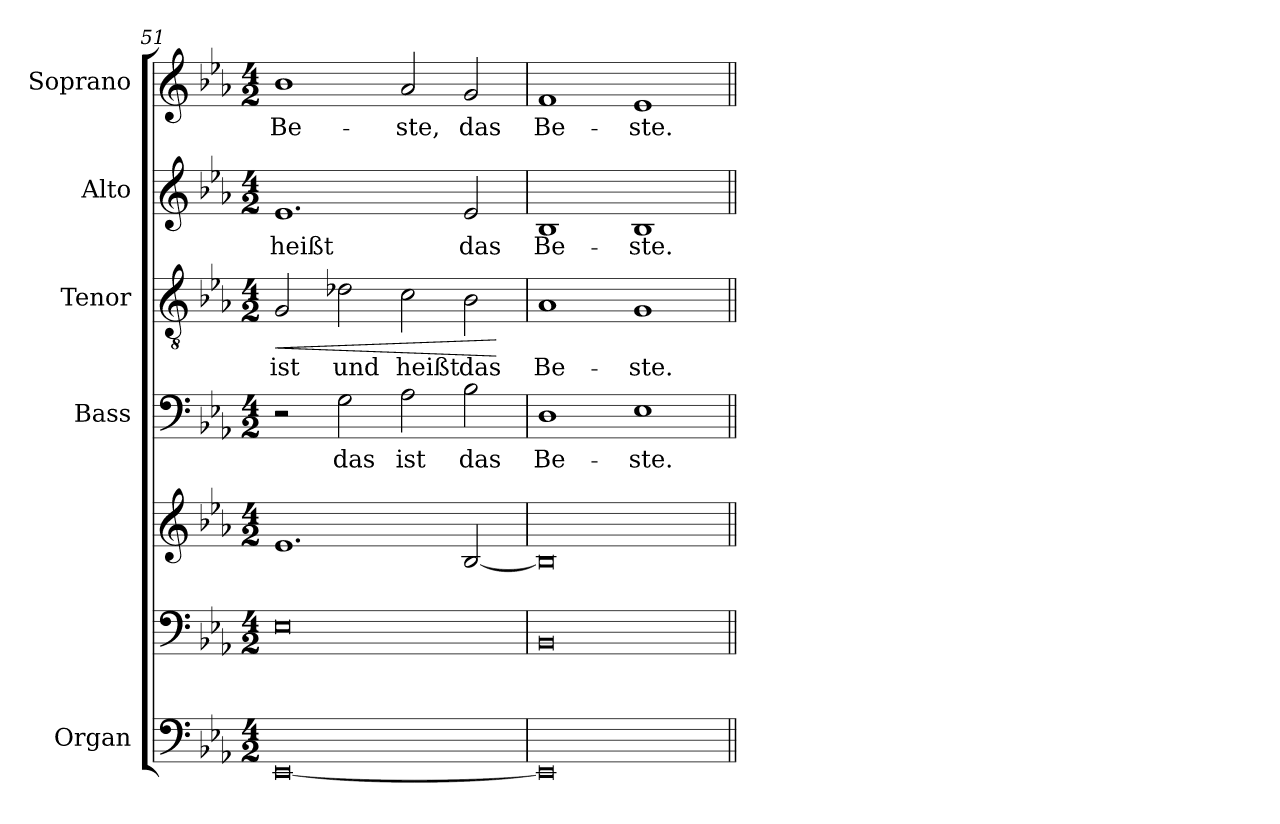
**kern	**kern	**kern	**kern	**text	**kern	**text	**dynam	**kern	**text	**kern	**text
*part5	*part5	*part5	*part4	*part4	*part3	*part3	*part3	*part2	*part2	*part1	*part1
*staff7	*staff6	*staff5	*staff4	*staff4	*staff3	*staff3	*staff3	*staff2	*staff2	*staff1	*staff1
*I"Organ	*	*	*I"Bass	*	*I"Tenor	*	*	*I"Alto	*	*I"Soprano	*
*clefF4	*clefF4	*clefG2	*clefF4	*	*clefGv2	*	*	*clefG2	*	*clefG2	*
*k[b-e-a-]	*k[b-e-a-]	*k[b-e-a-]	*k[b-e-a-]	*	*k[b-e-a-]	*	*	*k[b-e-a-]	*	*k[b-e-a-]	*
*E-:	*E-:	*E-:	*E-:	*	*E-:	*	*	*E-:	*	*E-:	*
*M4/2	*M4/2	*M4/2	*M4/2	*	*M4/2	*	*	*M4/2	*	*M4/2	*
=51	=51	=51	=51	=51	=51	=51	=51	=51	=51	=51	=51
!	!	!	!	!	!	!LO:LY:b	!LO:HP:b	!	!LO:LY:b	!	!LO:LY:b
[0EE-	0E-	1.e-	2r	.	2G/	ist	<	1.e-	heißt	1b-	Be-
!	!	!	!	!LO:LY:b	!	!LO:LY:b	!	!	!	!	!
.	.	.	2G\	das	2d-X\	und	.	.	.	.	.
!	!	!	!	!LO:LY:b	!	!LO:LY:b	!	!	!	!	!LO:LY:b
.	.	.	2A-\	ist	2c\	heißt	.	.	.	2a-/	-ste,
!	!	!	!	!LO:LY:b	!	!LO:LY:b	!	!	!LO:LY:b	!	!LO:LY:b
.	.	[2B-/	2B-\	das	2B-\	das	.	2e-/	das	2g/	das
.	.	.	.	.	.	.	[	.	.	.	.
=52	=52	=52	=52	=52	=52	=52	=52	=52	=52	=52	=52
!	!	!	!	!LO:LY:b	!	!LO:LY:b	!	!	!LO:LY:b	!	!LO:LY:b
0EE-]	0BB-	0B-]	1D	Be-	1A-	Be-	.	1B-	Be-	1f	Be-
!	!	!	!	!LO:LY:b	!	!LO:LY:b	!	!	!LO:LY:b	!	!LO:LY:b
.	.	.	1E-	-ste.	1G	-ste.	.	1B-	-ste.	1e-	-ste.
=||	=||	=||	=||	=||	=||	=||	=||	=||	=||	=||	=||
*-	*-	*-	*-	*-	*-	*-	*-	*-	*-	*-	*-
